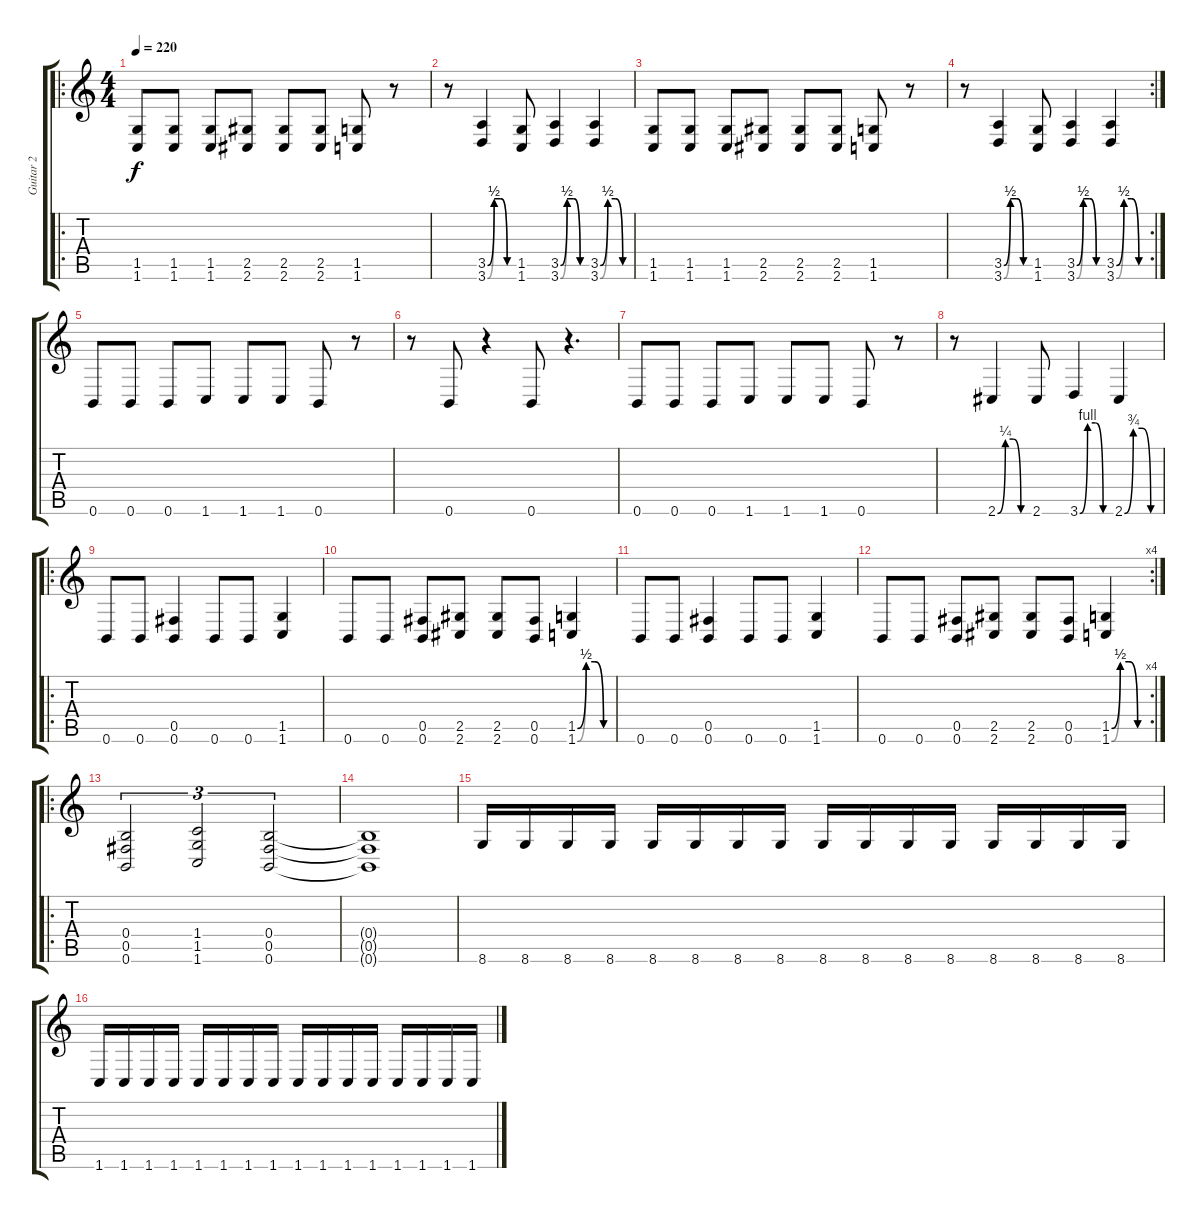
\track ("Guitar 2" "Guitar 2") {instrument distortionguitar}
\staff {score tabs}
\tuning (Db4 Ab3 E3 B2 Gb2 B1) {hide}
\ro
\ts (4 4)
\tempo 220
\clef g2
\ks c
(1.5 1.6).8{dy f} (1.5 1.6).8 (1.5 1.6).8 (2.5 2.6).8 (2.5 2.6).8 (2.5 2.6).8 (1.5 1.6).8 r.8 |
r.8 (3.5{be (custom 0 0 15 2 30 2 45 0 60 0)} 3.6{be (custom 0 0 15 2 30 2 45 0 60 0)}).4 (1.5 1.6).8 (3.5{be (custom 0 0 15 2 30 2 45 0 60 0)} 3.6{be (custom 0 0 15 2 30 2 45 0 60 0)}).4 (3.5{be (custom 0 0 15 2 30 2 45 0 60 0)} 3.6{be (custom 0 0 15 2 30 2 45 0 60 0)}).4 |
(1.5 1.6).8 (1.5 1.6).8 (1.5 1.6).8 (2.5 2.6).8 (2.5 2.6).8 (2.5 2.6).8 (1.5 1.6).8 r.8 |
\rc 2
r.8 (3.5{be (custom 0 0 15 2 30 2 45 0 60 0)} 3.6{be (custom 0 0 15 2 30 2 45 0 60 0)}).4 (1.5 1.6).8 (3.5{be (custom 0 0 15 2 30 2 45 0 60 0)} 3.6{be (custom 0 0 15 2 30 2 45 0 60 0)}).4 (3.5{be (custom 0 0 15 2 30 2 45 0 60 0)} 3.6{be (custom 0 0 15 2 30 2 45 0 60 0)}).4 |
0.6.8 0.6.8 0.6.8 1.6.8 1.6.8 1.6.8 0.6.8 r.8 |
r.8 0.6.8 r.4 0.6.8 r.4{d} |
0.6.8 0.6.8 0.6.8 1.6.8 1.6.8 1.6.8 0.6.8 r.8 |
r.8 2.6{be (custom 0 0 15 1 30 1 45 0 60 0)}.4 2.6.8 3.6{be (custom 0 0 15 4 30 4 45 0 60 0)}.4 2.6{be (custom 0 0 15 3 30 3 45 0 60 0)}.4 |
\ro
0.6.8 0.6.8 (0.5 0.6).4 0.6.8 0.6.8 (1.5 1.6).4 |
0.6.8 0.6.8 (0.5 0.6).8 (2.5 2.6).8 (2.5 2.6).8 (0.5 0.6).8 (1.5{be (custom 0 0 15 2 30 2 45 0 60 0)} 1.6{be (custom 0 0 15 2 30 2 45 0 60 0)}).4 |
0.6.8 0.6.8 (0.5 0.6).4 0.6.8 0.6.8 (1.5 1.6).4 |
\rc 4
0.6.8 0.6.8 (0.5 0.6).8 (2.5 2.6).8 (2.5 2.6).8 (0.5 0.6).8 (1.5{be (custom 0 0 15 2 30 2 45 0 60 0)} 1.6{be (custom 0 0 15 2 30 2 45 0 60 0)}).4 |
\ro
(0.4 0.5 0.6).2{tu (3 2)} (1.4 1.5 1.6).2{tu (3 2)} (0.4 0.5 0.6).2{tu (3 2)} |
(0.4{t} 0.5{t} 0.6{t}).1 |
8.6.16 8.6.16 8.6.16 8.6.16 8.6.16 8.6.16 8.6.16 8.6.16 8.6.16 8.6.16 8.6.16 8.6.16 8.6.16 8.6.16 8.6.16 8.6.16 |
1.6.16 1.6.16 1.6.16 1.6.16 1.6.16 1.6.16 1.6.16 1.6.16 1.6.16 1.6.16 1.6.16 1.6.16 1.6.16 1.6.16 1.6.16 1.6.16
